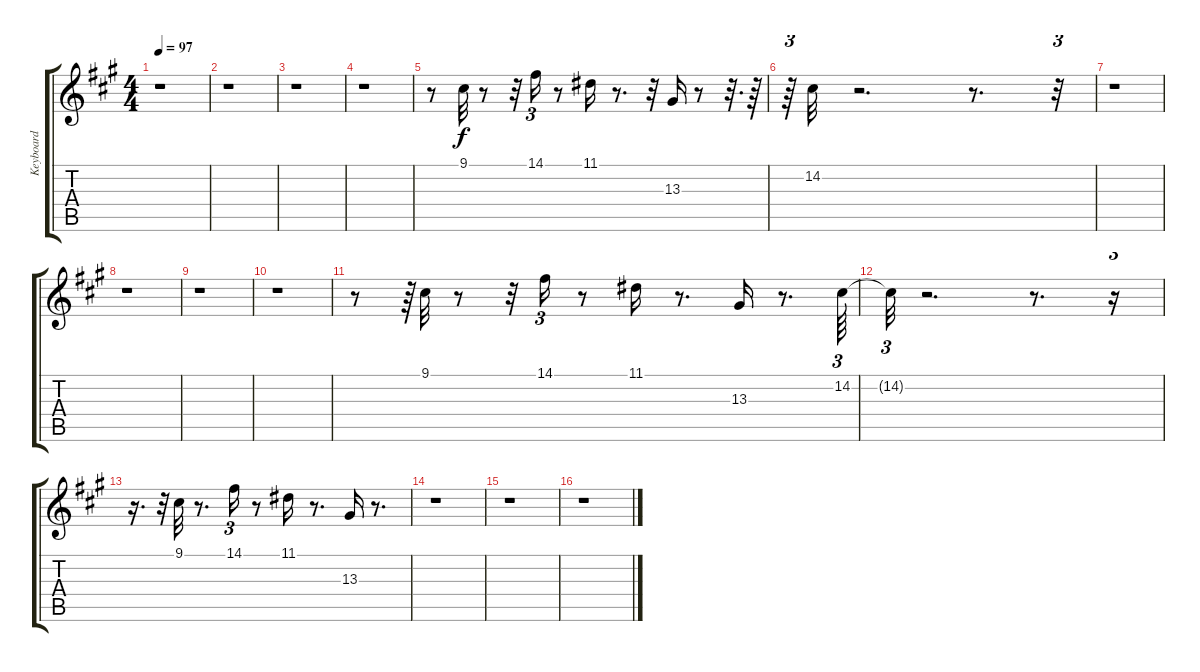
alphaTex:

\track ("Keyboard" "Keyboard") {instrument pad1newage}
\staff {score tabs}
\tuning (E4 B3 G3 D3 A2 E2) {hide}
\ts (4 4)
\tempo 97
\clef g2
\ks a
r.1{dy f} |
r.1 |
r.1 |
r.1 |
r.8 9.1.32 r.8 r.32 14.1.16{tu (3 2)} r.8 11.1.16 r.8{d} r.32 13.3.16 r.8 r.32{d} r.64 |
r.64{tu (3 2)} 14.2.32 r.2{d} r.8{d} r.32{tu (3 2)} |
r.1 |
r.1 |
r.1 |
r.1 |
r.8 r.64{tu (3 2)} 9.1.32 r.8 r.32 14.1.16{tu (3 2)} r.8 11.1.16 r.8{d} 13.3.16 r.8{d} 14.2.64{tu (3 2)} |
14.2{t}.32{tu (3 2)} r.2{d} r.8{d} r.16{tu (3 2)} |
r.16{d} r.32{tu (3 2)} 9.1.32 r.8{d} 14.1.16{tu (3 2)} r.8 11.1.16 r.8{d} 13.3.16 r.8{d} |
r.1 |
r.1 |
r.1
